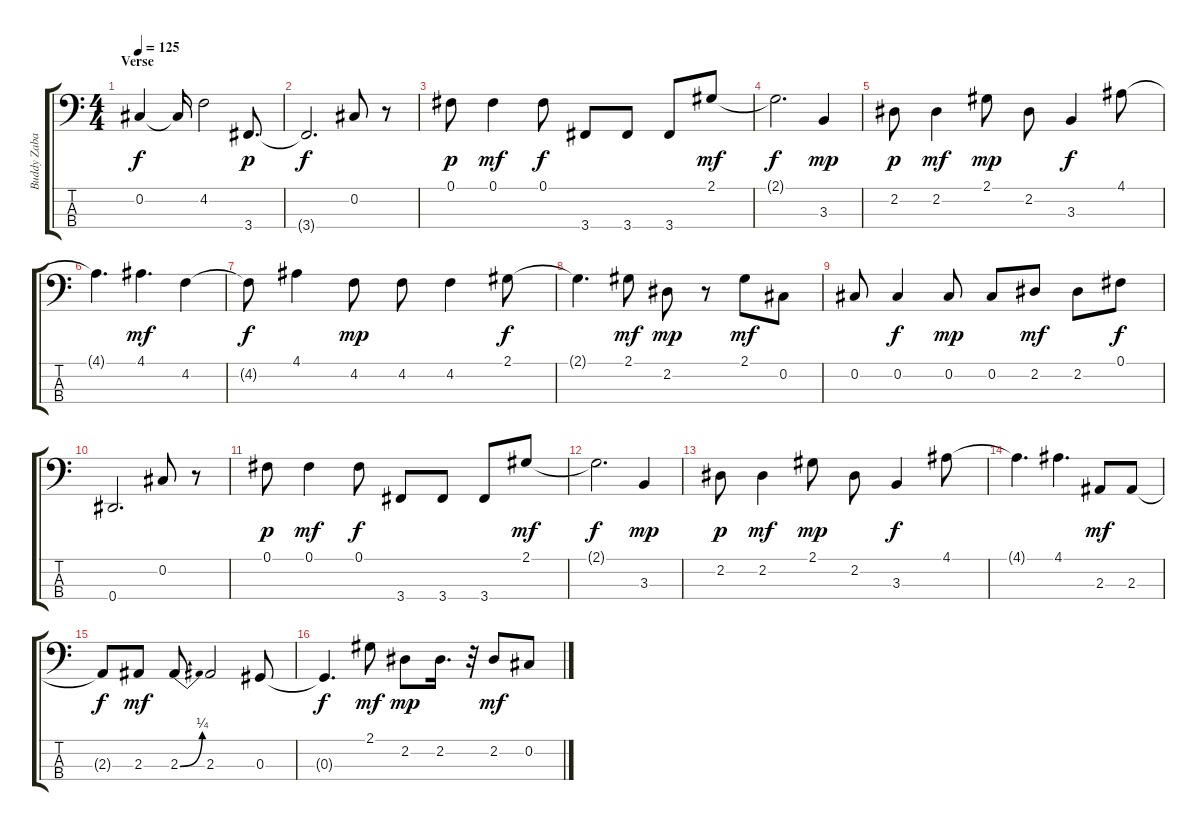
\track ("Buddy Zabala (Bass)" "Buddy Zaba") {instrument electricbassfinger}
\staff {score tabs}
\tuning (Gb2 Db2 Ab1 Eb1) {hide}
\ts (4 4)
\section ("" "Verse")
\tempo 125
\clef f4
\ks c
0.2{t}.4{dy f} 0.2{t}.16 4.2.2 3.4.8{d dy p} |
3.4{t}.2{d dy f} 0.2.8 r.8 |
0.1.8{dy p} 0.1.4{dy mf} 0.1.8{dy f} 3.4.8 3.4.8 3.4.8 2.1.8{dy mf} |
2.1{t}.2{d dy f} 3.3.4{dy mp} |
2.2.8{dy p} 2.2.4{dy mf} 2.1.8{dy mp} 2.2.8 3.3.4{dy f} 4.1.8 |
4.1{t}.4{d} 4.1.4{d dy mf} 4.2.4 |
4.2{t}.8{dy f} 4.1.4 4.2.8{dy mp} 4.2.8 4.2.4 2.1.8{dy f} |
2.1{t}.4{d} 2.1.8{dy mf} 2.2.8{dy mp} r.8 2.1.8{dy mf} 0.2.8 |
0.2.8 0.2.4{dy f} 0.2.8{dy mp} 0.2.8 2.2.8{dy mf} 2.2.8 0.1.8{dy f} |
0.4.2{d} 0.2.8 r.8 |
0.1.8{dy p} 0.1.4{dy mf} 0.1.8{dy f} 3.4.8 3.4.8 3.4.8 2.1.8{dy mf} |
2.1{t}.2{d dy f} 3.3.4{dy mp} |
2.2.8{dy p} 2.2.4{dy mf} 2.1.8{dy mp} 2.2.8 3.3.4{dy f} 4.1.8 |
4.1{t}.4{d} 4.1.4{d} 2.3.8{dy mf} 2.3.8 |
2.3{t}.8{dy f} 2.3.8{dy mf} 2.3{be (bend 0 0 60 1)}.8 2.3.2 0.3.8 |
0.3{t}.4{d dy f} 2.1.8{dy mf} 2.2.8{dy mp} 2.2.16{d} r.32 2.2.8{dy mf} 0.2.8
